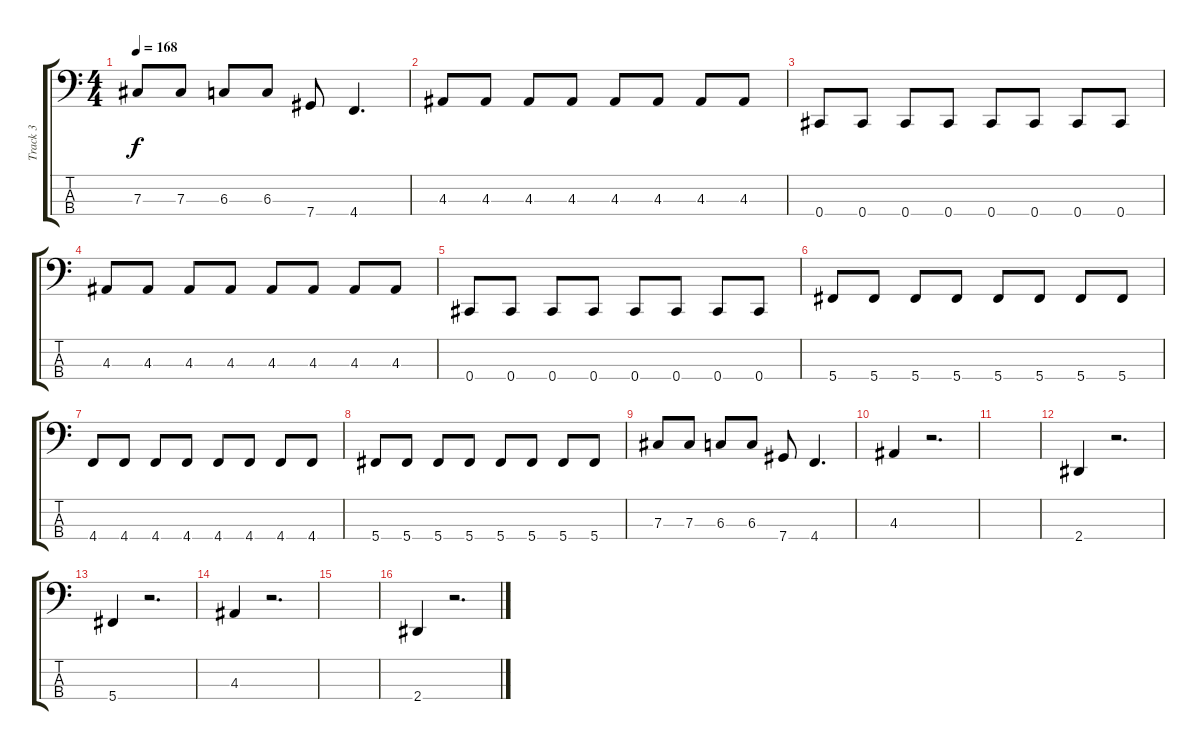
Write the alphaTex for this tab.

\track ("Track 3" "Track 3") {instrument electricbasspick}
\staff {score tabs}
\tuning (E2 B1 Gb1 Db1) {hide}
\ts (4 4)
\tempo 168
\clef f4
\ks c
7.3.8{dy f} 7.3.8 6.3.8 6.3.8 7.4.8 4.4.4{d} |
4.3.8 4.3.8 4.3.8 4.3.8 4.3.8 4.3.8 4.3.8 4.3.8 |
0.4.8 0.4.8 0.4.8 0.4.8 0.4.8 0.4.8 0.4.8 0.4.8 |
4.3.8 4.3.8 4.3.8 4.3.8 4.3.8 4.3.8 4.3.8 4.3.8 |
0.4.8 0.4.8 0.4.8 0.4.8 0.4.8 0.4.8 0.4.8 0.4.8 |
5.4.8 5.4.8 5.4.8 5.4.8 5.4.8 5.4.8 5.4.8 5.4.8 |
4.4.8 4.4.8 4.4.8 4.4.8 4.4.8 4.4.8 4.4.8 4.4.8 |
5.4.8 5.4.8 5.4.8 5.4.8 5.4.8 5.4.8 5.4.8 5.4.8 |
7.3.8 7.3.8 6.3.8 6.3.8 7.4.8 4.4.4{d} |
4.3.4 r.2{d} |
|
2.4.4 r.2{d} |
5.4.4 r.2{d} |
4.3.4 r.2{d} |
|
2.4.4 r.2{d}
